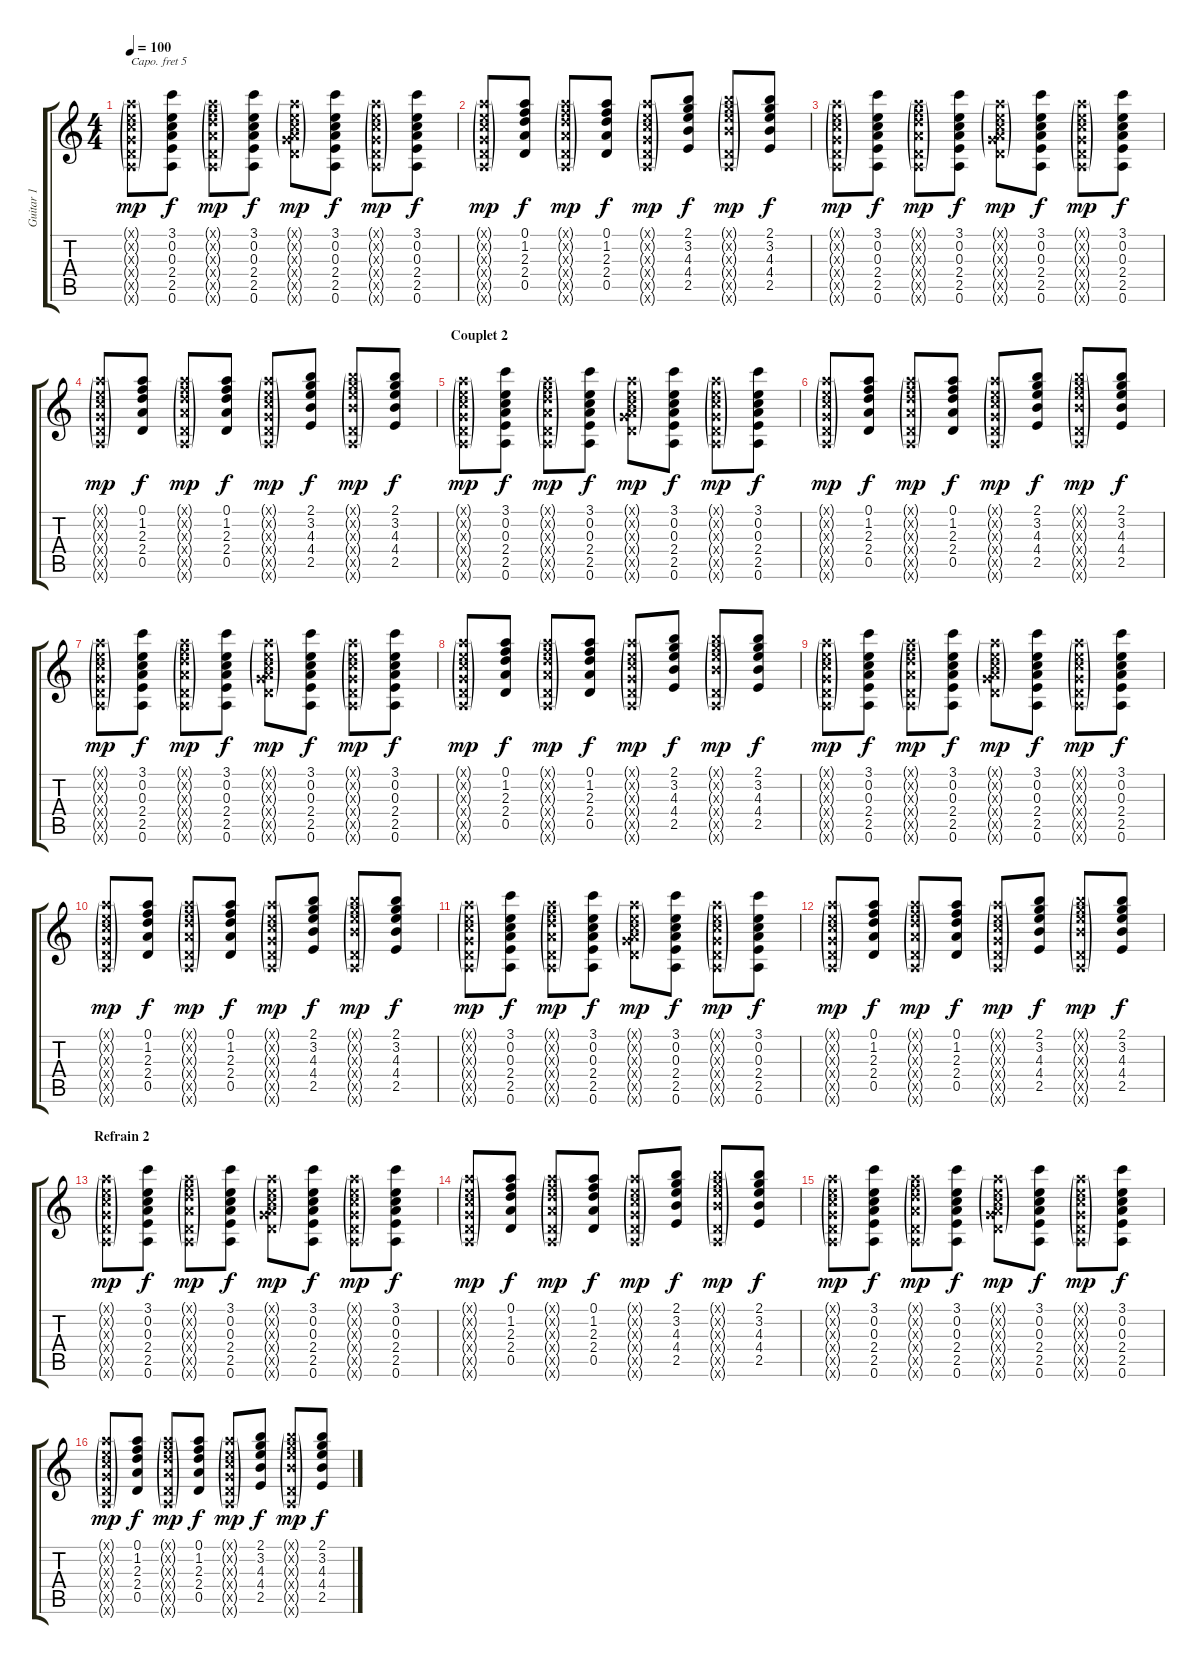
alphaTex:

\track ("Guitar 1" "Guitar 1") {instrument electricguitarclean}
\staff {score tabs}
\capo 5
\tuning (E4 B3 G3 D3 A2 E2) {hide}
\ts (4 4)
\tempo 100
\clef g2
\ks c
(0.1{g x} 0.2{g x} 0.3{g x} 0.4{g x} 0.5{g x} 0.6{g x}).8{dy mp} (3.1 0.2 0.3 2.4 2.5 0.6).8{dy f} (0.1{g x} 1.2{g x} 2.3{g x} 2.4{g x} 0.5{g x} 0.6{g x}).8{dy mp} (3.1 0.2 0.3 2.4 2.5 0.6).8{dy f} (0.1{g x} 0.2{g x} 0.3{g x} 0.4{g x} 7.5{g x} 5.6{g x}).8{dy mp} (3.1 0.2 0.3 2.4 2.5 0.6).8{dy f} (0.1{g x} 0.2{g x} 0.3{g x} 0.4{g x} 0.5{g x} 0.6{g x}).8{dy mp} (3.1 0.2 0.3 2.4 2.5 0.6).8{dy f} |
(0.1{g x} 0.2{g x} 0.3{g x} 0.4{g x} 0.5{g x} 0.6{g x}).8{dy mp} (0.1 1.2 2.3 2.4 0.5).8{dy f} (0.1{g x} 1.2{g x} 2.3{g x} 2.4{g x} 0.5{g x} 0.6{g x}).8{dy mp} (0.1 1.2 2.3 2.4 0.5).8{dy f} (0.1{g x} 0.2{g x} 0.3{g x} 0.4{g x} 0.5{g x} 0.6{g x}).8{dy mp} (2.1 3.2 4.3 4.4 2.5).8{dy f} (2.1{g x} 3.2{g x} 4.3{g x} 4.4{g x} 0.5{g x} 0.6{g x}).8{dy mp} (2.1 3.2 4.3 4.4 2.5).8{dy f} |
(0.1{g x} 0.2{g x} 0.3{g x} 0.4{g x} 0.5{g x} 0.6{g x}).8{dy mp} (3.1 0.2 0.3 2.4 2.5 0.6).8{dy f} (0.1{g x} 1.2{g x} 2.3{g x} 2.4{g x} 0.5{g x} 0.6{g x}).8{dy mp} (3.1 0.2 0.3 2.4 2.5 0.6).8{dy f} (0.1{g x} 0.2{g x} 0.3{g x} 0.4{g x} 7.5{g x} 5.6{g x}).8{dy mp} (3.1 0.2 0.3 2.4 2.5 0.6).8{dy f} (0.1{g x} 0.2{g x} 0.3{g x} 0.4{g x} 0.5{g x} 0.6{g x}).8{dy mp} (3.1 0.2 0.3 2.4 2.5 0.6).8{dy f} |
(0.1{g x} 0.2{g x} 0.3{g x} 0.4{g x} 0.5{g x} 0.6{g x}).8{dy mp} (0.1 1.2 2.3 2.4 0.5).8{dy f} (0.1{g x} 1.2{g x} 2.3{g x} 2.4{g x} 0.5{g x} 0.6{g x}).8{dy mp} (0.1 1.2 2.3 2.4 0.5).8{dy f} (0.1{g x} 0.2{g x} 0.3{g x} 0.4{g x} 0.5{g x} 0.6{g x}).8{dy mp} (2.1 3.2 4.3 4.4 2.5).8{dy f} (2.1{g x} 3.2{g x} 4.3{g x} 4.4{g x} 0.5{g x} 0.6{g x}).8{dy mp} (2.1 3.2 4.3 4.4 2.5).8{dy f} |
\section ("" "Couplet 2")
(0.1{g x} 0.2{g x} 0.3{g x} 0.4{g x} 0.5{g x} 0.6{g x}).8{dy mp} (3.1 0.2 0.3 2.4 2.5 0.6).8{dy f} (0.1{g x} 1.2{g x} 2.3{g x} 2.4{g x} 0.5{g x} 0.6{g x}).8{dy mp} (3.1 0.2 0.3 2.4 2.5 0.6).8{dy f} (0.1{g x} 0.2{g x} 0.3{g x} 0.4{g x} 7.5{g x} 5.6{g x}).8{dy mp} (3.1 0.2 0.3 2.4 2.5 0.6).8{dy f} (0.1{g x} 0.2{g x} 0.3{g x} 0.4{g x} 0.5{g x} 0.6{g x}).8{dy mp} (3.1 0.2 0.3 2.4 2.5 0.6).8{dy f} |
(0.1{g x} 0.2{g x} 0.3{g x} 0.4{g x} 0.5{g x} 0.6{g x}).8{dy mp} (0.1 1.2 2.3 2.4 0.5).8{dy f} (0.1{g x} 1.2{g x} 2.3{g x} 2.4{g x} 0.5{g x} 0.6{g x}).8{dy mp} (0.1 1.2 2.3 2.4 0.5).8{dy f} (0.1{g x} 0.2{g x} 0.3{g x} 0.4{g x} 0.5{g x} 0.6{g x}).8{dy mp} (2.1 3.2 4.3 4.4 2.5).8{dy f} (2.1{g x} 3.2{g x} 4.3{g x} 4.4{g x} 0.5{g x} 0.6{g x}).8{dy mp} (2.1 3.2 4.3 4.4 2.5).8{dy f} |
(0.1{g x} 0.2{g x} 0.3{g x} 0.4{g x} 0.5{g x} 0.6{g x}).8{dy mp} (3.1 0.2 0.3 2.4 2.5 0.6).8{dy f} (0.1{g x} 1.2{g x} 2.3{g x} 2.4{g x} 0.5{g x} 0.6{g x}).8{dy mp} (3.1 0.2 0.3 2.4 2.5 0.6).8{dy f} (0.1{g x} 0.2{g x} 0.3{g x} 0.4{g x} 7.5{g x} 5.6{g x}).8{dy mp} (3.1 0.2 0.3 2.4 2.5 0.6).8{dy f} (0.1{g x} 0.2{g x} 0.3{g x} 0.4{g x} 0.5{g x} 0.6{g x}).8{dy mp} (3.1 0.2 0.3 2.4 2.5 0.6).8{dy f} |
(0.1{g x} 0.2{g x} 0.3{g x} 0.4{g x} 0.5{g x} 0.6{g x}).8{dy mp} (0.1 1.2 2.3 2.4 0.5).8{dy f} (0.1{g x} 1.2{g x} 2.3{g x} 2.4{g x} 0.5{g x} 0.6{g x}).8{dy mp} (0.1 1.2 2.3 2.4 0.5).8{dy f} (0.1{g x} 0.2{g x} 0.3{g x} 0.4{g x} 0.5{g x} 0.6{g x}).8{dy mp} (2.1 3.2 4.3 4.4 2.5).8{dy f} (2.1{g x} 3.2{g x} 4.3{g x} 4.4{g x} 0.5{g x} 0.6{g x}).8{dy mp} (2.1 3.2 4.3 4.4 2.5).8{dy f} |
(0.1{g x} 0.2{g x} 0.3{g x} 0.4{g x} 0.5{g x} 0.6{g x}).8{dy mp} (3.1 0.2 0.3 2.4 2.5 0.6).8{dy f} (0.1{g x} 1.2{g x} 2.3{g x} 2.4{g x} 0.5{g x} 0.6{g x}).8{dy mp} (3.1 0.2 0.3 2.4 2.5 0.6).8{dy f} (0.1{g x} 0.2{g x} 0.3{g x} 0.4{g x} 7.5{g x} 5.6{g x}).8{dy mp} (3.1 0.2 0.3 2.4 2.5 0.6).8{dy f} (0.1{g x} 0.2{g x} 0.3{g x} 0.4{g x} 0.5{g x} 0.6{g x}).8{dy mp} (3.1 0.2 0.3 2.4 2.5 0.6).8{dy f} |
(0.1{g x} 0.2{g x} 0.3{g x} 0.4{g x} 0.5{g x} 0.6{g x}).8{dy mp} (0.1 1.2 2.3 2.4 0.5).8{dy f} (0.1{g x} 1.2{g x} 2.3{g x} 2.4{g x} 0.5{g x} 0.6{g x}).8{dy mp} (0.1 1.2 2.3 2.4 0.5).8{dy f} (0.1{g x} 0.2{g x} 0.3{g x} 0.4{g x} 0.5{g x} 0.6{g x}).8{dy mp} (2.1 3.2 4.3 4.4 2.5).8{dy f} (2.1{g x} 3.2{g x} 4.3{g x} 4.4{g x} 0.5{g x} 0.6{g x}).8{dy mp} (2.1 3.2 4.3 4.4 2.5).8{dy f} |
(0.1{g x} 0.2{g x} 0.3{g x} 0.4{g x} 0.5{g x} 0.6{g x}).8{dy mp} (3.1 0.2 0.3 2.4 2.5 0.6).8{dy f} (0.1{g x} 1.2{g x} 2.3{g x} 2.4{g x} 0.5{g x} 0.6{g x}).8{dy mp} (3.1 0.2 0.3 2.4 2.5 0.6).8{dy f} (0.1{g x} 0.2{g x} 0.3{g x} 0.4{g x} 7.5{g x} 5.6{g x}).8{dy mp} (3.1 0.2 0.3 2.4 2.5 0.6).8{dy f} (0.1{g x} 0.2{g x} 0.3{g x} 0.4{g x} 0.5{g x} 0.6{g x}).8{dy mp} (3.1 0.2 0.3 2.4 2.5 0.6).8{dy f} |
(0.1{g x} 0.2{g x} 0.3{g x} 0.4{g x} 0.5{g x} 0.6{g x}).8{dy mp} (0.1 1.2 2.3 2.4 0.5).8{dy f} (0.1{g x} 1.2{g x} 2.3{g x} 2.4{g x} 0.5{g x} 0.6{g x}).8{dy mp} (0.1 1.2 2.3 2.4 0.5).8{dy f} (0.1{g x} 0.2{g x} 0.3{g x} 0.4{g x} 0.5{g x} 0.6{g x}).8{dy mp} (2.1 3.2 4.3 4.4 2.5).8{dy f} (2.1{g x} 3.2{g x} 4.3{g x} 4.4{g x} 0.5{g x} 0.6{g x}).8{dy mp} (2.1 3.2 4.3 4.4 2.5).8{dy f} |
\section ("" "Refrain 2")
(0.1{g x} 0.2{g x} 0.3{g x} 0.4{g x} 0.5{g x} 0.6{g x}).8{dy mp} (3.1 0.2 0.3 2.4 2.5 0.6).8{dy f} (0.1{g x} 1.2{g x} 2.3{g x} 2.4{g x} 0.5{g x} 0.6{g x}).8{dy mp} (3.1 0.2 0.3 2.4 2.5 0.6).8{dy f} (0.1{g x} 0.2{g x} 0.3{g x} 0.4{g x} 7.5{g x} 5.6{g x}).8{dy mp} (3.1 0.2 0.3 2.4 2.5 0.6).8{dy f} (0.1{g x} 0.2{g x} 0.3{g x} 0.4{g x} 0.5{g x} 0.6{g x}).8{dy mp} (3.1 0.2 0.3 2.4 2.5 0.6).8{dy f} |
(0.1{g x} 0.2{g x} 0.3{g x} 0.4{g x} 0.5{g x} 0.6{g x}).8{dy mp} (0.1 1.2 2.3 2.4 0.5).8{dy f} (0.1{g x} 1.2{g x} 2.3{g x} 2.4{g x} 0.5{g x} 0.6{g x}).8{dy mp} (0.1 1.2 2.3 2.4 0.5).8{dy f} (0.1{g x} 0.2{g x} 0.3{g x} 0.4{g x} 0.5{g x} 0.6{g x}).8{dy mp} (2.1 3.2 4.3 4.4 2.5).8{dy f} (2.1{g x} 3.2{g x} 4.3{g x} 4.4{g x} 0.5{g x} 0.6{g x}).8{dy mp} (2.1 3.2 4.3 4.4 2.5).8{dy f} |
(0.1{g x} 0.2{g x} 0.3{g x} 0.4{g x} 0.5{g x} 0.6{g x}).8{dy mp} (3.1 0.2 0.3 2.4 2.5 0.6).8{dy f} (0.1{g x} 1.2{g x} 2.3{g x} 2.4{g x} 0.5{g x} 0.6{g x}).8{dy mp} (3.1 0.2 0.3 2.4 2.5 0.6).8{dy f} (0.1{g x} 0.2{g x} 0.3{g x} 0.4{g x} 7.5{g x} 5.6{g x}).8{dy mp} (3.1 0.2 0.3 2.4 2.5 0.6).8{dy f} (0.1{g x} 0.2{g x} 0.3{g x} 0.4{g x} 0.5{g x} 0.6{g x}).8{dy mp} (3.1 0.2 0.3 2.4 2.5 0.6).8{dy f} |
(0.1{g x} 0.2{g x} 0.3{g x} 0.4{g x} 0.5{g x} 0.6{g x}).8{dy mp} (0.1 1.2 2.3 2.4 0.5).8{dy f} (0.1{g x} 1.2{g x} 2.3{g x} 2.4{g x} 0.5{g x} 0.6{g x}).8{dy mp} (0.1 1.2 2.3 2.4 0.5).8{dy f} (0.1{g x} 0.2{g x} 0.3{g x} 0.4{g x} 0.5{g x} 0.6{g x}).8{dy mp} (2.1 3.2 4.3 4.4 2.5).8{dy f} (2.1{g x} 3.2{g x} 4.3{g x} 4.4{g x} 0.5{g x} 0.6{g x}).8{dy mp} (2.1 3.2 4.3 4.4 2.5).8{dy f}
